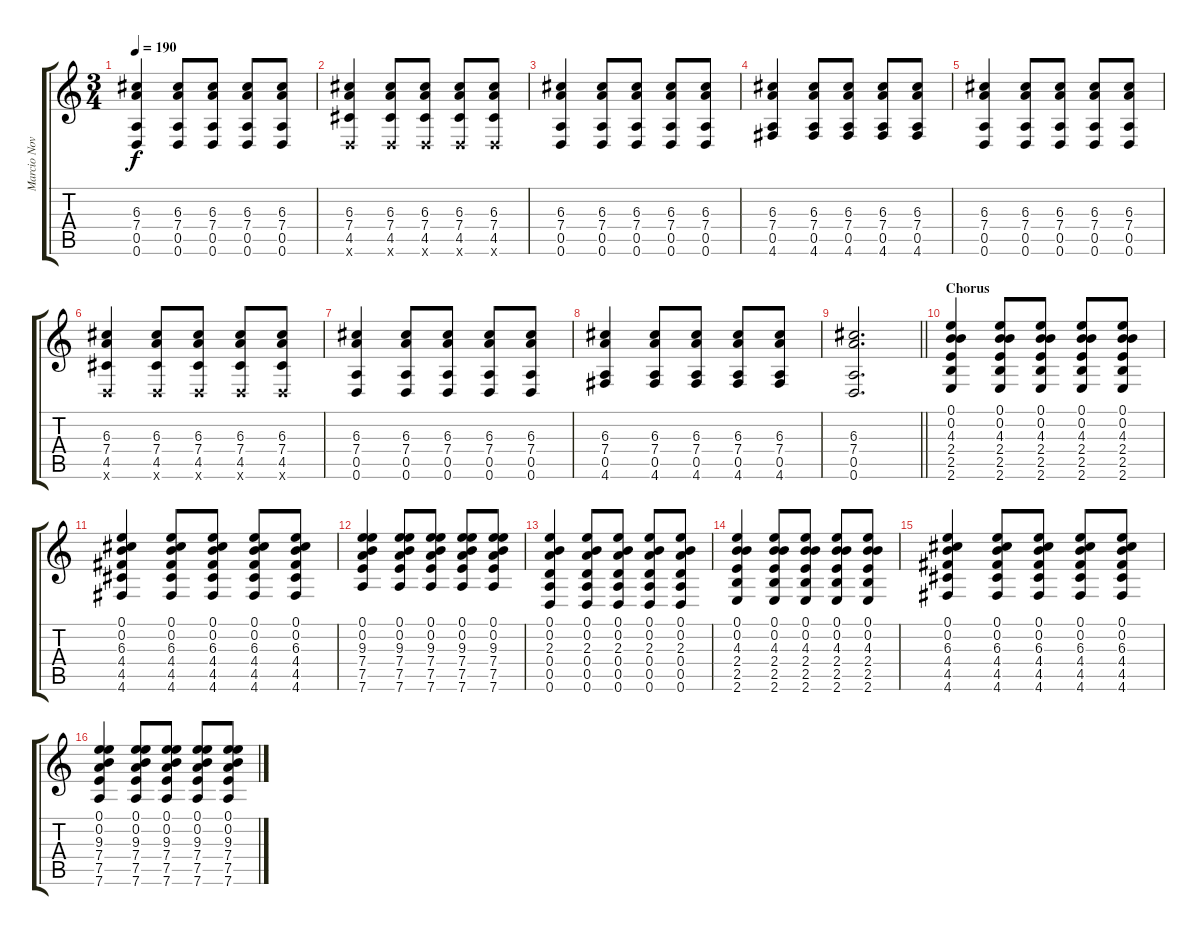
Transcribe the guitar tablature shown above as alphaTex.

\track ("Marcio Novelli" "Marcio Nov") {instrument acousticguitarsteel}
\staff {score tabs}
\tuning (E4 B3 G3 D3 A2 D2) {hide}
\ts (3 4)
\tempo 190
\clef g2
\ks c
(6.3 7.4 0.5 0.6).4{dy f} (6.3 7.4 0.5 0.6).8 (6.3 7.4 0.5 0.6).8 (6.3 7.4 0.5 0.6).8 (6.3 7.4 0.5 0.6).8 |
(6.3 7.4 4.5 0.6{x}).4 (6.3 7.4 4.5 0.6{x}).8 (6.3 7.4 4.5 0.6{x}).8 (6.3 7.4 4.5 0.6{x}).8 (6.3 7.4 4.5 0.6{x}).8 |
(6.3 7.4 0.5 0.6).4 (6.3 7.4 0.5 0.6).8 (6.3 7.4 0.5 0.6).8 (6.3 7.4 0.5 0.6).8 (6.3 7.4 0.5 0.6).8 |
(6.3 7.4 0.5 4.6).4 (6.3 7.4 0.5 4.6).8 (6.3 7.4 0.5 4.6).8 (6.3 7.4 0.5 4.6).8 (6.3 7.4 0.5 4.6).8 |
(6.3 7.4 0.5 0.6).4 (6.3 7.4 0.5 0.6).8 (6.3 7.4 0.5 0.6).8 (6.3 7.4 0.5 0.6).8 (6.3 7.4 0.5 0.6).8 |
(6.3 7.4 4.5 0.6{x}).4 (6.3 7.4 4.5 0.6{x}).8 (6.3 7.4 4.5 0.6{x}).8 (6.3 7.4 4.5 0.6{x}).8 (6.3 7.4 4.5 0.6{x}).8 |
(6.3 7.4 0.5 0.6).4 (6.3 7.4 0.5 0.6).8 (6.3 7.4 0.5 0.6).8 (6.3 7.4 0.5 0.6).8 (6.3 7.4 0.5 0.6).8 |
(6.3 7.4 0.5 4.6).4 (6.3 7.4 0.5 4.6).8 (6.3 7.4 0.5 4.6).8 (6.3 7.4 0.5 4.6).8 (6.3 7.4 0.5 4.6).8 |
\barLineRight lightlight
(6.3 7.4 0.5 0.6).2{d} |
\section ("" "Chorus")
(0.1 0.2 4.3 2.4 2.5 2.6).4 (0.1 0.2 4.3 2.4 2.5 2.6).8 (0.1 0.2 4.3 2.4 2.5 2.6).8 (0.1 0.2 4.3 2.4 2.5 2.6).8 (0.1 0.2 4.3 2.4 2.5 2.6).8 |
(0.1 0.2 6.3 4.4 4.5 4.6).4 (0.1 0.2 6.3 4.4 4.5 4.6).8 (0.1 0.2 6.3 4.4 4.5 4.6).8 (0.1 0.2 6.3 4.4 4.5 4.6).8 (0.1 0.2 6.3 4.4 4.5 4.6).8 |
(0.1 0.2 9.3 7.4 7.5 7.6).4 (0.1 0.2 9.3 7.4 7.5 7.6).8 (0.1 0.2 9.3 7.4 7.5 7.6).8 (0.1 0.2 9.3 7.4 7.5 7.6).8 (0.1 0.2 9.3 7.4 7.5 7.6).8 |
(0.1 0.2 2.3 0.4 0.5 0.6).4 (0.1 0.2 2.3 0.4 0.5 0.6).8 (0.1 0.2 2.3 0.4 0.5 0.6).8 (0.1 0.2 2.3 0.4 0.5 0.6).8 (0.1 0.2 2.3 0.4 0.5 0.6).8 |
(0.1 0.2 4.3 2.4 2.5 2.6).4 (0.1 0.2 4.3 2.4 2.5 2.6).8 (0.1 0.2 4.3 2.4 2.5 2.6).8 (0.1 0.2 4.3 2.4 2.5 2.6).8 (0.1 0.2 4.3 2.4 2.5 2.6).8 |
(0.1 0.2 6.3 4.4 4.5 4.6).4 (0.1 0.2 6.3 4.4 4.5 4.6).8 (0.1 0.2 6.3 4.4 4.5 4.6).8 (0.1 0.2 6.3 4.4 4.5 4.6).8 (0.1 0.2 6.3 4.4 4.5 4.6).8 |
(0.1 0.2 9.3 7.4 7.5 7.6).4 (0.1 0.2 9.3 7.4 7.5 7.6).8 (0.1 0.2 9.3 7.4 7.5 7.6).8 (0.1 0.2 9.3 7.4 7.5 7.6).8 (0.1 0.2 9.3 7.4 7.5 7.6).8
